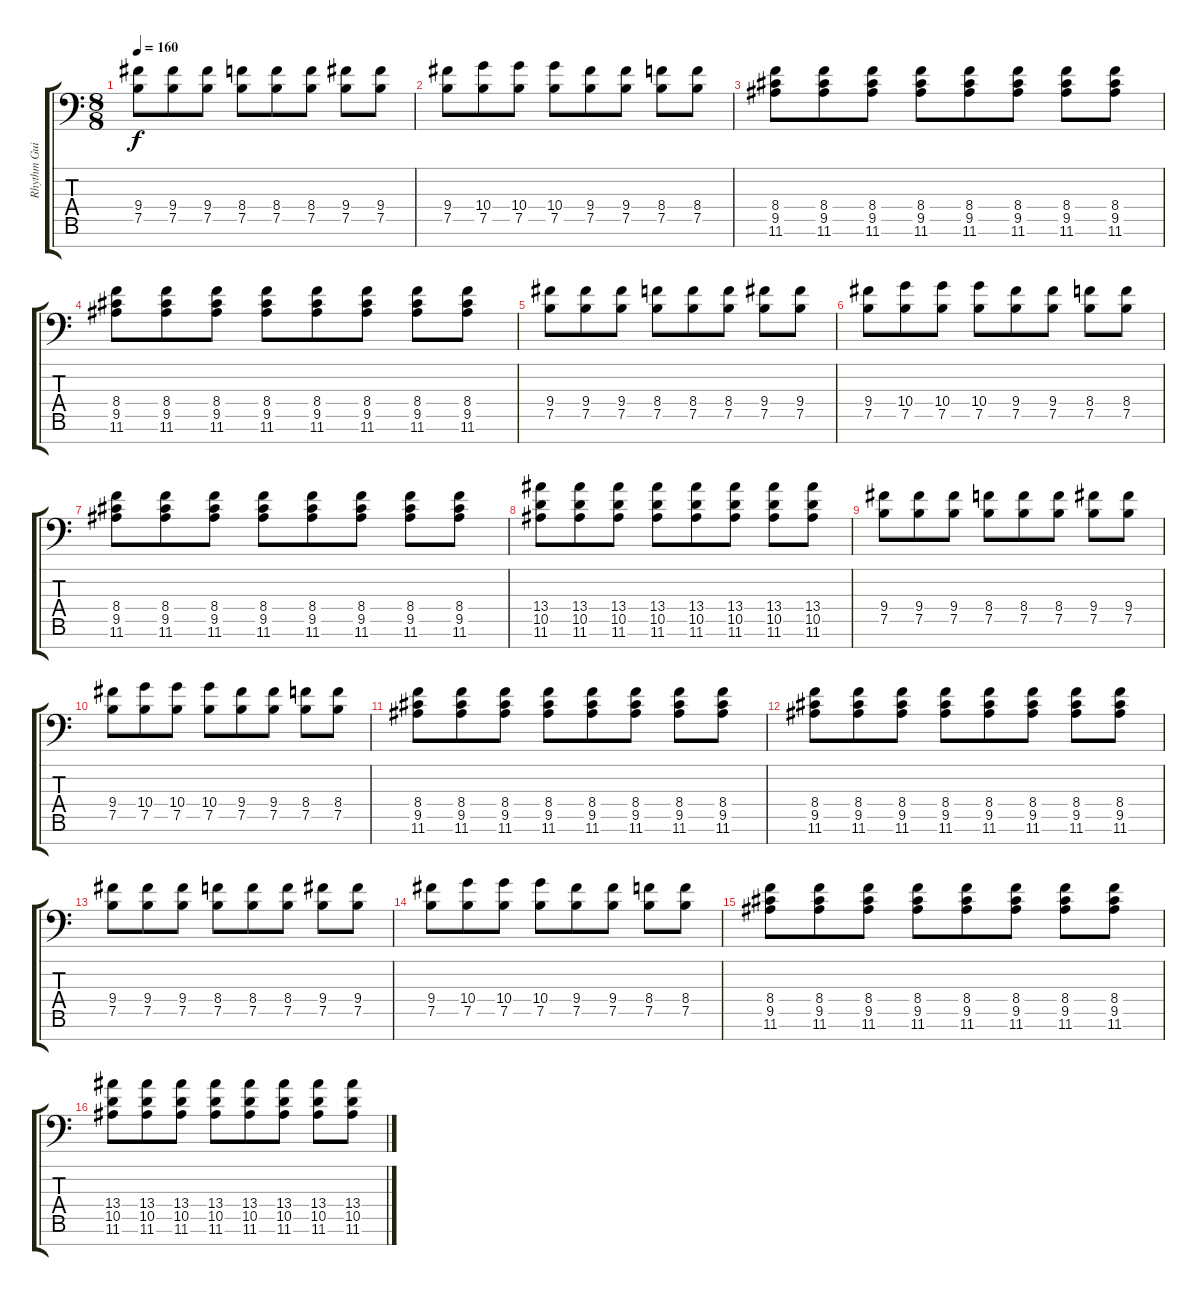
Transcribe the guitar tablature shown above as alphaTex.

\track ("Rhythm Guitar 1" "Rhythm Gui") {instrument overdrivenguitar}
\staff {score tabs}
\tuning (B3 G3 D3 A2 E2 B1 Gb1) {hide}
\ts (8 8)
\tempo 160
\clef f4
\ks c
(9.4 7.5).8{dy f} (9.4 7.5).8 (9.4 7.5).8 (8.4 7.5).8 (8.4 7.5).8 (8.4 7.5).8 (9.4 7.5).8 (9.4 7.5).8 |
(9.4 7.5).8 (10.4 7.5).8 (10.4 7.5).8 (10.4 7.5).8 (9.4 7.5).8 (9.4 7.5).8 (8.4 7.5).8 (8.4 7.5).8 |
(8.4 9.5 11.6).8 (8.4 9.5 11.6).8 (8.4 9.5 11.6).8 (8.4 9.5 11.6).8 (8.4 9.5 11.6).8 (8.4 9.5 11.6).8 (8.4 9.5 11.6).8 (8.4 9.5 11.6).8 |
(8.4 9.5 11.6).8 (8.4 9.5 11.6).8 (8.4 9.5 11.6).8 (8.4 9.5 11.6).8 (8.4 9.5 11.6).8 (8.4 9.5 11.6).8 (8.4 9.5 11.6).8 (8.4 9.5 11.6).8 |
(9.4 7.5).8 (9.4 7.5).8 (9.4 7.5).8 (8.4 7.5).8 (8.4 7.5).8 (8.4 7.5).8 (9.4 7.5).8 (9.4 7.5).8 |
(9.4 7.5).8 (10.4 7.5).8 (10.4 7.5).8 (10.4 7.5).8 (9.4 7.5).8 (9.4 7.5).8 (8.4 7.5).8 (8.4 7.5).8 |
(8.4 9.5 11.6).8 (8.4 9.5 11.6).8 (8.4 9.5 11.6).8 (8.4 9.5 11.6).8 (8.4 9.5 11.6).8 (8.4 9.5 11.6).8 (8.4 9.5 11.6).8 (8.4 9.5 11.6).8 |
(13.4 10.5 11.6).8 (13.4 10.5 11.6).8 (13.4 10.5 11.6).8 (13.4 10.5 11.6).8 (13.4 10.5 11.6).8 (13.4 10.5 11.6).8 (13.4 10.5 11.6).8 (13.4 10.5 11.6).8 |
(9.4 7.5).8 (9.4 7.5).8 (9.4 7.5).8 (8.4 7.5).8 (8.4 7.5).8 (8.4 7.5).8 (9.4 7.5).8 (9.4 7.5).8 |
(9.4 7.5).8 (10.4 7.5).8 (10.4 7.5).8 (10.4 7.5).8 (9.4 7.5).8 (9.4 7.5).8 (8.4 7.5).8 (8.4 7.5).8 |
(8.4 9.5 11.6).8 (8.4 9.5 11.6).8 (8.4 9.5 11.6).8 (8.4 9.5 11.6).8 (8.4 9.5 11.6).8 (8.4 9.5 11.6).8 (8.4 9.5 11.6).8 (8.4 9.5 11.6).8 |
(8.4 9.5 11.6).8 (8.4 9.5 11.6).8 (8.4 9.5 11.6).8 (8.4 9.5 11.6).8 (8.4 9.5 11.6).8 (8.4 9.5 11.6).8 (8.4 9.5 11.6).8 (8.4 9.5 11.6).8 |
(9.4 7.5).8 (9.4 7.5).8 (9.4 7.5).8 (8.4 7.5).8 (8.4 7.5).8 (8.4 7.5).8 (9.4 7.5).8 (9.4 7.5).8 |
(9.4 7.5).8 (10.4 7.5).8 (10.4 7.5).8 (10.4 7.5).8 (9.4 7.5).8 (9.4 7.5).8 (8.4 7.5).8 (8.4 7.5).8 |
(8.4 9.5 11.6).8 (8.4 9.5 11.6).8 (8.4 9.5 11.6).8 (8.4 9.5 11.6).8 (8.4 9.5 11.6).8 (8.4 9.5 11.6).8 (8.4 9.5 11.6).8 (8.4 9.5 11.6).8 |
(13.4 10.5 11.6).8 (13.4 10.5 11.6).8 (13.4 10.5 11.6).8 (13.4 10.5 11.6).8 (13.4 10.5 11.6).8 (13.4 10.5 11.6).8 (13.4 10.5 11.6).8 (13.4 10.5 11.6).8
